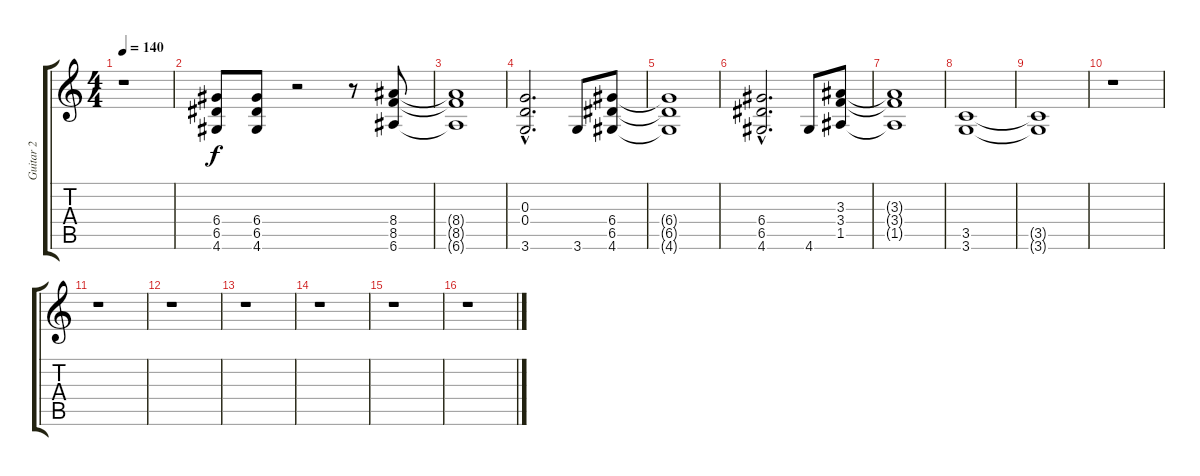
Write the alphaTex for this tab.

\track ("Guitar 2" "Guitar 2") {instrument distortionguitar}
\staff {score tabs}
\tuning (E4 B3 G3 D3 A2 E2) {hide}
\ts (4 4)
\tempo 140
\clef g2
\ks c
r.1{dy f} |
(6.4 6.5 4.6).8 (6.4 6.5 4.6).8 r.2 r.8 (8.4 8.5 6.6).8 |
(8.4{t} 8.5{t} 6.6{t}).1 |
(0.3{hac} 0.4{hac} 3.6{hac}).2{d} 3.6.8 (6.4 6.5 4.6).8 |
(6.4{t} 6.5{t} 4.6{t}).1 |
(6.4{hac} 6.5{hac} 4.6{hac}).2{d} 4.6.8 (3.3 3.4 1.5).8 |
(3.3{t} 3.4{t} 1.5{t}).1 |
(3.5 3.6).1 |
(3.5{t} 3.6{t}).1 |
r.1 |
r.1 |
r.1 |
r.1 |
r.1 |
r.1 |
r.1
